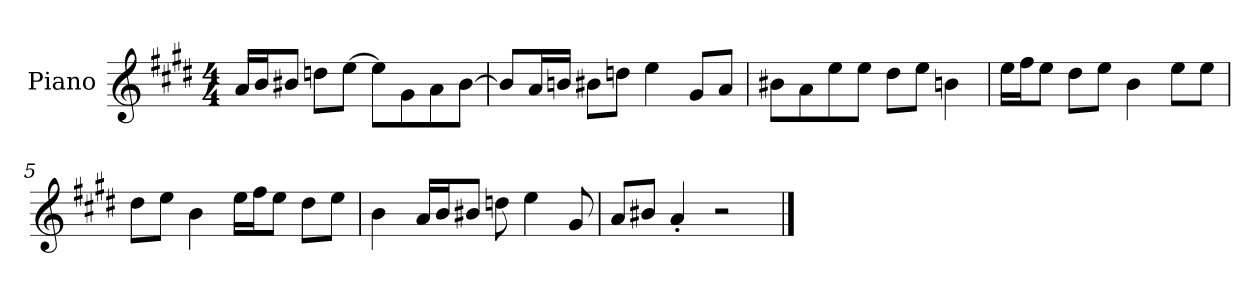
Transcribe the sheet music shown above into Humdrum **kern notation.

**kern
*part1
*staff1
*I"Piano
*I'P-no
*clefG2
*k[f#c#g#d#]
*M4/4
*MM90
=1
16a/LL
16b/J
8b#X/J
8ddn\L
[8ee\J
8ee\L]
8g#\
8a\
[8b#\J
=2
8b#/L]
16a/L
16bn/JJ
8b#X\L
8ddn\J
4ee\
8g#/L
8a/J
=3
8b#X\L
8a\
8ee\
8ee\J
8dd#\L
8ee\J
4bn\
=4
16ee\LL
16ff#\J
8ee\J
8dd#\L
8ee\J
4b\
8ee\L
8ee\J
!!LO:LB:g=z
=5
8dd#\L
8ee\J
4b\
16ee\LL
16ff#\J
8ee\J
8dd#\L
8ee\J
=6
4b\
16a/LL
16b/J
8b#X/J
8ddn\
4ee\
8g#/
=7
8a/L
8b#X/J
4a'/
2r
==
*-
